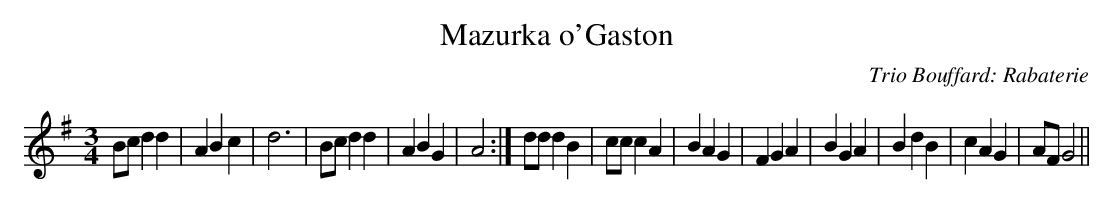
X:1
T:Mazurka o'Gaston
C:Trio Bouffard: Rabaterie
M:3/4
L:1/4
K:G
B/c/dd|ABc|d3|B/c/dd|ABG|A2:|\
d/d/dB|c/c/cA|BAG|FGA|BGA|BdB|cAG|A/F/G2||
